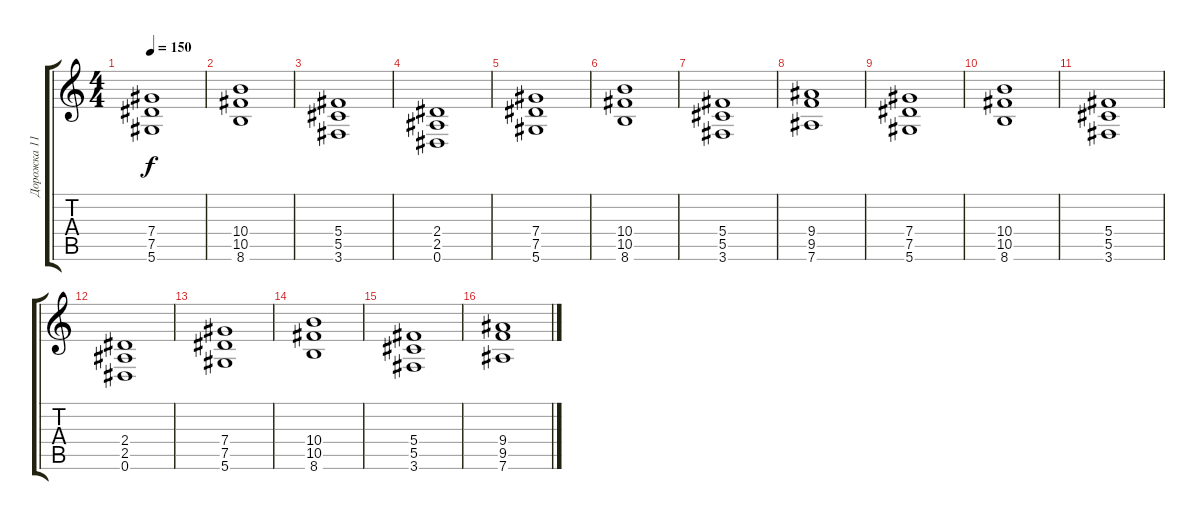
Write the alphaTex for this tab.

\track ("Дорожка 11" "Дорожка 11") {instrument distortionguitar}
\staff {score tabs}
\tuning (Eb4 Bb3 Gb3 Db3 Ab2 Eb2) {hide}
\ts (4 4)
\tempo 150
\clef g2
\ks c
(7.4 7.5 5.6).1{dy f} |
(10.4 10.5 8.6).1 |
(5.4 5.5 3.6).1 |
(2.4 2.5 0.6).1 |
(7.4 7.5 5.6).1 |
(10.4 10.5 8.6).1 |
(5.4 5.5 3.6).1 |
(9.4 9.5 7.6).1 |
(7.4 7.5 5.6).1 |
(10.4 10.5 8.6).1 |
(5.4 5.5 3.6).1 |
(2.4 2.5 0.6).1 |
(7.4 7.5 5.6).1 |
(10.4 10.5 8.6).1 |
(5.4 5.5 3.6).1 |
(9.4 9.5 7.6).1
